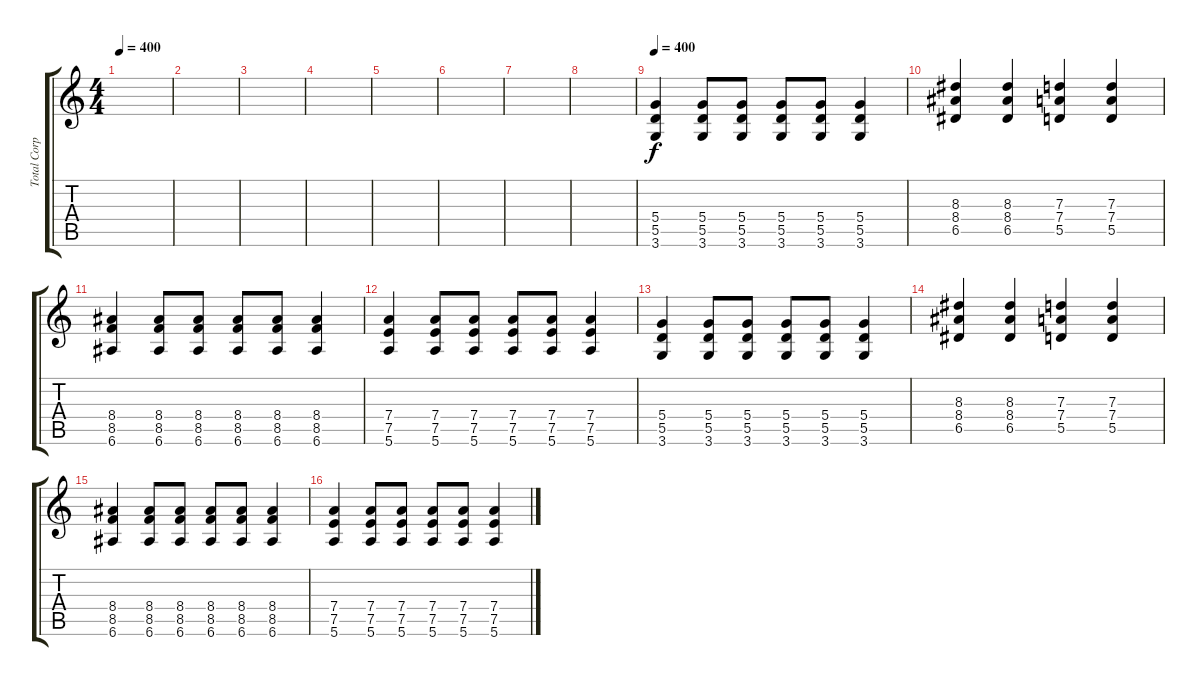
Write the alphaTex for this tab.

\track ("Total Corpse" "Total Corp") {instrument overdrivenguitar}
\staff {score tabs}
\tuning (E4 B3 G3 D3 A2 E2) {hide}
\ts (4 4)
\tempo 400
\clef g2
\ks c
|
|
|
|
|
|
|
|
\tempo 400
(5.4 5.5 3.6).4 (5.4 5.5 3.6).8 (5.4 5.5 3.6).8 (5.4 5.5 3.6).8 (5.4 5.5 3.6).8 (5.4 5.5 3.6).4 |
(8.3 8.4 6.5).4 (8.3 8.4 6.5).4 (7.3 7.4 5.5).4 (7.3 7.4 5.5).4 |
(8.4 8.5 6.6).4 (8.4 8.5 6.6).8 (8.4 8.5 6.6).8 (8.4 8.5 6.6).8 (8.4 8.5 6.6).8 (8.4 8.5 6.6).4 |
(7.4 7.5 5.6).4 (7.4 7.5 5.6).8 (7.4 7.5 5.6).8 (7.4 7.5 5.6).8 (7.4 7.5 5.6).8 (7.4 7.5 5.6).4 |
(5.4 5.5 3.6).4 (5.4 5.5 3.6).8 (5.4 5.5 3.6).8 (5.4 5.5 3.6).8 (5.4 5.5 3.6).8 (5.4 5.5 3.6).4 |
(8.3 8.4 6.5).4 (8.3 8.4 6.5).4 (7.3 7.4 5.5).4 (7.3 7.4 5.5).4 |
(8.4 8.5 6.6).4 (8.4 8.5 6.6).8 (8.4 8.5 6.6).8 (8.4 8.5 6.6).8 (8.4 8.5 6.6).8 (8.4 8.5 6.6).4 |
(7.4 7.5 5.6).4 (7.4 7.5 5.6).8 (7.4 7.5 5.6).8 (7.4 7.5 5.6).8 (7.4 7.5 5.6).8 (7.4 7.5 5.6).4
